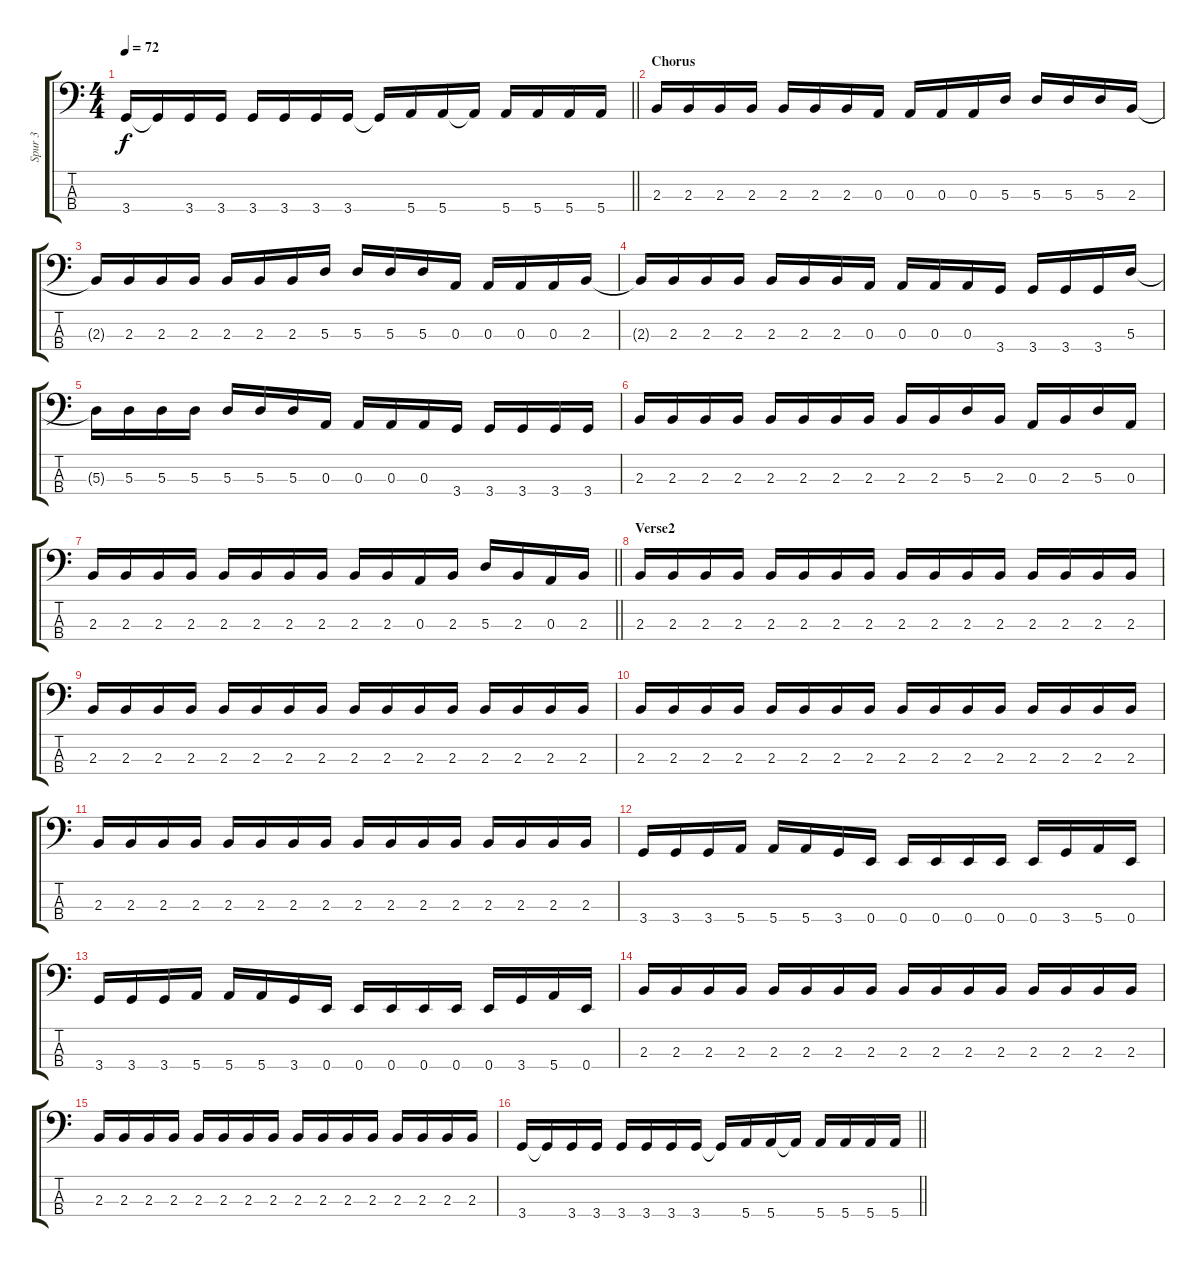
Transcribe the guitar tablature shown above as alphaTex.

\track ("Spur 3" "Spur 3") {instrument electricbassfinger}
\staff {score tabs}
\tuning (G2 D2 A1 E1) {hide}
\ts (4 4)
\tempo 72
\clef f4
\barLineRight lightlight
\ks c
3.4.16{dy f} 3.4{t}.16 3.4.16 3.4.16 3.4.16 3.4.16 3.4.16 3.4.16 3.4{t}.16 5.4.16 5.4.16 5.4{t}.16 5.4.16 5.4.16 5.4.16 5.4.16 |
\section ("" "Chorus")
2.3.16 2.3.16 2.3.16 2.3.16 2.3.16 2.3.16 2.3.16 0.3.16 0.3.16 0.3.16 0.3.16 5.3.16 5.3.16 5.3.16 5.3.16 2.3.16 |
2.3{t}.16 2.3.16 2.3.16 2.3.16 2.3.16 2.3.16 2.3.16 5.3.16 5.3.16 5.3.16 5.3.16 0.3.16 0.3.16 0.3.16 0.3.16 2.3.16 |
2.3{t}.16 2.3.16 2.3.16 2.3.16 2.3.16 2.3.16 2.3.16 0.3.16 0.3.16 0.3.16 0.3.16 3.4.16 3.4.16 3.4.16 3.4.16 5.3.16 |
5.3{t}.16 5.3.16 5.3.16 5.3.16 5.3.16 5.3.16 5.3.16 0.3.16 0.3.16 0.3.16 0.3.16 3.4.16 3.4.16 3.4.16 3.4.16 3.4.16 |
2.3.16 2.3.16 2.3.16 2.3.16 2.3.16 2.3.16 2.3.16 2.3.16 2.3.16 2.3.16 5.3.16 2.3.16 0.3.16 2.3.16 5.3.16 0.3.16 |
\barLineRight lightlight
2.3.16 2.3.16 2.3.16 2.3.16 2.3.16 2.3.16 2.3.16 2.3.16 2.3.16 2.3.16 0.3.16 2.3.16 5.3.16 2.3.16 0.3.16 2.3.16 |
\section ("" "Verse2")
2.3.16 2.3.16 2.3.16 2.3.16 2.3.16 2.3.16 2.3.16 2.3.16 2.3.16 2.3.16 2.3.16 2.3.16 2.3.16 2.3.16 2.3.16 2.3.16 |
2.3.16 2.3.16 2.3.16 2.3.16 2.3.16 2.3.16 2.3.16 2.3.16 2.3.16 2.3.16 2.3.16 2.3.16 2.3.16 2.3.16 2.3.16 2.3.16 |
2.3.16 2.3.16 2.3.16 2.3.16 2.3.16 2.3.16 2.3.16 2.3.16 2.3.16 2.3.16 2.3.16 2.3.16 2.3.16 2.3.16 2.3.16 2.3.16 |
2.3.16 2.3.16 2.3.16 2.3.16 2.3.16 2.3.16 2.3.16 2.3.16 2.3.16 2.3.16 2.3.16 2.3.16 2.3.16 2.3.16 2.3.16 2.3.16 |
3.4.16 3.4.16 3.4.16 5.4.16 5.4.16 5.4.16 3.4.16 0.4.16 0.4.16 0.4.16 0.4.16 0.4.16 0.4.16 3.4.16 5.4.16 0.4.16 |
3.4.16 3.4.16 3.4.16 5.4.16 5.4.16 5.4.16 3.4.16 0.4.16 0.4.16 0.4.16 0.4.16 0.4.16 0.4.16 3.4.16 5.4.16 0.4.16 |
2.3.16 2.3.16 2.3.16 2.3.16 2.3.16 2.3.16 2.3.16 2.3.16 2.3.16 2.3.16 2.3.16 2.3.16 2.3.16 2.3.16 2.3.16 2.3.16 |
2.3.16 2.3.16 2.3.16 2.3.16 2.3.16 2.3.16 2.3.16 2.3.16 2.3.16 2.3.16 2.3.16 2.3.16 2.3.16 2.3.16 2.3.16 2.3.16 |
\barLineRight lightlight
3.4.16 3.4{t}.16 3.4.16 3.4.16 3.4.16 3.4.16 3.4.16 3.4.16 3.4{t}.16 5.4.16 5.4.16 5.4{t}.16 5.4.16 5.4.16 5.4.16 5.4.16
